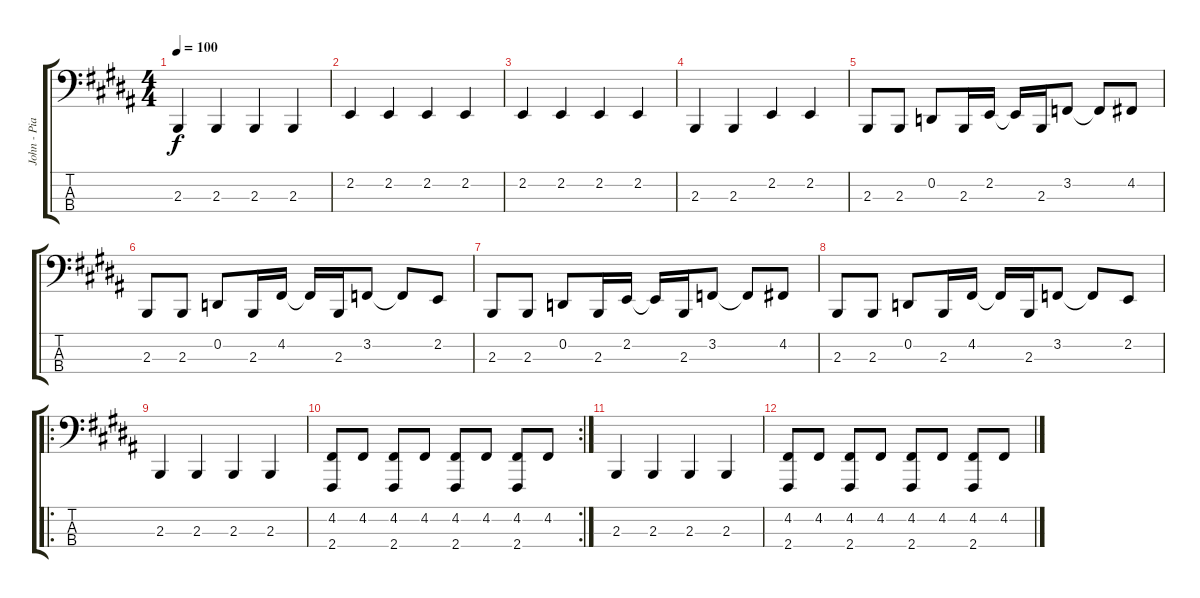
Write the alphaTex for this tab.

\track ("John - Piano Bass" "John - Pia") {instrument acousticgrandpiano}
\staff {score tabs}
\tuning (G2 D2 A1 E1) {hide}
\ts (4 4)
\tempo 100
\clef f4
\ks b
2.3.4{dy f} 2.3.4 2.3.4 2.3.4 |
2.2.4 2.2.4 2.2.4 2.2.4 |
2.2.4 2.2.4 2.2.4 2.2.4 |
2.3.4 2.3.4 2.2.4 2.2.4 |
2.3.8 2.3.8 0.2.8 2.3.16 2.2.16 2.2{t}.16 2.3.16 3.2.8 3.2{t}.8 4.2.8 |
2.3.8 2.3.8 0.2.8 2.3.16 4.2.16 4.2{t}.16 2.3.16 3.2.8 3.2{t}.8 2.2.8 |
2.3.8 2.3.8 0.2.8 2.3.16 2.2.16 2.2{t}.16 2.3.16 3.2.8 3.2{t}.8 4.2.8 |
2.3.8 2.3.8 0.2.8 2.3.16 4.2.16 4.2{t}.16 2.3.16 3.2.8 3.2{t}.8 2.2.8 |
\ro
2.3.4 2.3.4 2.3.4 2.3.4 |
\rc 2
(4.2 2.4).8 4.2.8 (4.2 2.4).8 4.2.8 (4.2 2.4).8 4.2.8 (4.2 2.4).8 4.2.8 |
2.3.4 2.3.4 2.3.4 2.3.4 |
(4.2 2.4).8 4.2.8 (4.2 2.4).8 4.2.8 (4.2 2.4).8 4.2.8 (4.2 2.4).8 4.2.8
